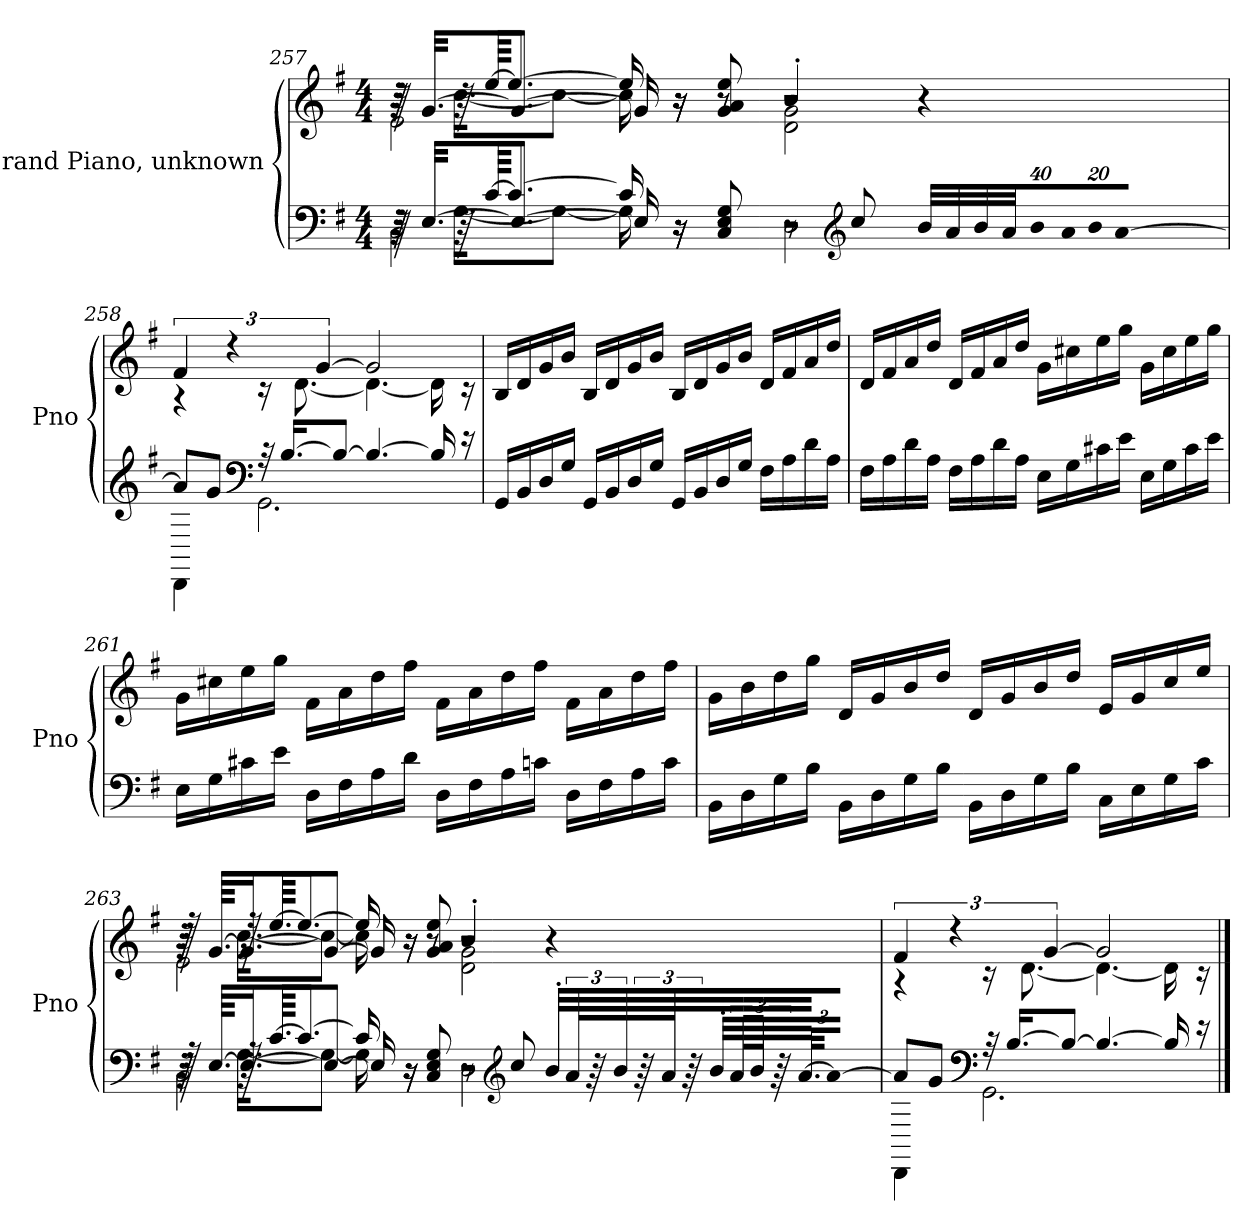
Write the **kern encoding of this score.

**kern	**kern
*part1	*part1
*staff2	*staff1
*I"Grand Piano, unknown	*
*I'Pno	*
*clefF4	*clefG2
*k[f#]	*k[f#]
*M4/4	*M4/4
=257	=257
*^	*^
*	*^	*	*^
*	*	*^	*	*	*^
32r	32r	64r	2C\	32r	32r	64r	2e\
.	.	[32.E/KKL	.	.	.	[32.g/KKL	.
64r	[16.G\KL	.	.	64r	[16.cc\KL	.	.
[64c/KKKL	.	.	.	[64ee/KKKL	.	.	.
8.c/J_	.	8.E/J_	.	8.ee/J_	.	8.g/J_	.
.	8G\J_	.	.	.	8cc\J_	.	.
16c/]	16G\]	16E/]	.	16ee/]	16cc\]	16g/]	.
16r	16r	16r	.	16r	16r	16r	.
8C/ 8E/ 8G/	8r	8r	.	8g/ 8a/ 8ee/	8r	8r	.
8r	2r	2r	2D\	4b'/	2r	2r	2d\ 2g\
*clefG2	*	*	*	*	*	*	*
8cc/	.	.	.	.	.	.	.
32b/LLL	.	.	.	4r	.	.	.
32a/	.	.	.	.	.	.	.
32b/	.	.	.	.	.	.	.
32a/	.	.	.	.	.	.	.
*Xbrackettup	*	*	*	*	*	*	*
!LO:N:vis=32	!	!	!	!	!	!	!
640%23b/	.	.	.	.	.	.	.
!LO:N:vis=128%9	!	!	!	!	!	!	!
640%17a/L	.	.	.	.	.	.	.
!LO:N:vis=128%9	!	!	!	!	!	!	!
640%17b/J	.	.	.	.	.	.	.
!LO:N:vis=32	!	!	!	!	!	!	!
[640%23a/JJJ	.	.	.	.	.	.	.
*	*v	*v	*v	*	*	*	*
*	*	*	*v	*v	*v
!!LO:LB:g=z
=258	=258	=258	=258
8a/L]	4DD\	6f#/	4r
8g/J	.	.	.
.	.	6r	.
*clefF4	*	*	*
32r	2.GG\	.	16r
[16.B/KL	.	.	.
.	.	.	[8.d\
.	.	[6g/	.
8B/J_	.	.	.
4.B/_	.	2g/]	4.d\_
16B/]	.	.	16d\]
16r	.	.	16r
*v	*v	*	*
*	*v	*v
=259	=259
16GG/LL	16B/LL
16BB/	16d/
16D/	16g/
16G/JJ	16b/JJ
16GG/LL	16B/LL
16BB/	16d/
16D/	16g/
16G/JJ	16b/JJ
16GG/LL	16B/LL
16BB/	16d/
16D/	16g/
16G/JJ	16b/JJ
16F#\LL	16d/LL
16A\	16f#/
16d\	16a/
16A\JJ	16dd/JJ
!!LO:LB:g=z
=260	=260
16F#\LL	16d/LL
16A\	16f#/
16d\	16a/
16A\JJ	16dd/JJ
16F#\LL	16d/LL
16A\	16f#/
16d\	16a/
16A\JJ	16dd/JJ
16E\LL	16g\LL
16G\	16cc#X\
16c#X\	16ee\
16e\JJ	16gg\JJ
16E\LL	16g\LL
16G\	16cc#\
16c#\	16ee\
16e\JJ	16gg\JJ
=261	=261
16E\LL	16g\LL
16G\	16cc#X\
16c#X\	16ee\
16e\JJ	16gg\JJ
16D\LL	16f#\LL
16F#\	16a\
16A\	16dd\
16d\JJ	16ff#\JJ
16D\LL	16f#\LL
16F#\	16a\
16A\	16dd\
16cn\JJ	16ff#\JJ
16D\LL	16f#\LL
16F#\	16a\
16A\	16dd\
16c\JJ	16ff#\JJ
!!LO:LB:g=z
=262	=262
16BB\LL	16g\LL
16D\	16b\
16G\	16dd\
16B\JJ	16gg\JJ
16BB\LL	16d/LL
16D\	16g/
16G\	16b/
16B\JJ	16dd/JJ
16BB\LL	16d/LL
16D\	16g/
16G\	16b/
16B\JJ	16dd/JJ
16C\LL	16e/LL
16E\	16g/
16G\	16cc/
16c\JJ	16ee/JJ
!!LO:LB:g=z
=263	=263
*^	*^
*	*^	*	*^
*	*	*^	*	*	*^
32r	32r	128r	2C\	32r	32r	128r	2e\
.	.	[64.E/KKLL	.	.	.	[64.g/KKLL	.
128r	[16.G\KL	16.E/J_	.	128r	[16.cc\KL	16.g/J_	.
[64.c/KKKL	.	.	.	[64.ee/KKKL	.	.	.
8.c/J_	.	.	.	8.ee/J_	.	.	.
.	8G\J_	8E/J_	.	.	8cc\J_	8g/J_	.
16c/]	16G\]	16E/]	.	16ee/]	16cc\]	16g/]	.
16r	16r	16r	.	16r	16r	16r	.
8C/ 8E/ 8G/	8r	8r	.	8g/ 8a/ 8ee/	8r	8r	.
8r	2r	2r	2D\	4b'/	2r	2r	2d\ 2g\
*clefG2	*	*	*	*	*	*	*
8cc/	.	.	.	.	.	.	.
32b'/LLL	.	.	.	4r	.	.	.
*brackettup	*	*	*	*	*	*	*
96a/JJJk	.	.	.	.	.	.	.
96r	.	.	.	.	.	.	.
96b/	.	.	.	.	.	.	.
96r	.	.	.	.	.	.	.
96a/	.	.	.	.	.	.	.
96r	.	.	.	.	.	.	.
32b'/LLL	.	.	.	.	.	.	.
96a/L	.	.	.	.	.	.	.
96b/JJJJ	.	.	.	.	.	.	.
96r	.	.	.	.	.	.	.
[48.a/KLL	.	.	.	.	.	.	.
16a/JJ_	.	.	.	.	.	.	.
*	*v	*v	*v	*	*	*	*
*	*	*	*v	*v	*v
!!LO:PB:g=z
=264	=264	=264	=264
8a/L]	4DD\	6f#/	4r
8g/J	.	.	.
.	.	6r	.
*clefF4	*	*	*
32r	2.GG\	.	16r
[16.B/KL	.	.	.
.	.	.	[8.d\
.	.	[6g/	.
8B/J_	.	.	.
4.B/_	.	2g/]	4.d\_
16B/]	.	.	16d\]
16r	.	.	16r
*v	*v	*	*
*	*v	*v
==	==
*-	*-
